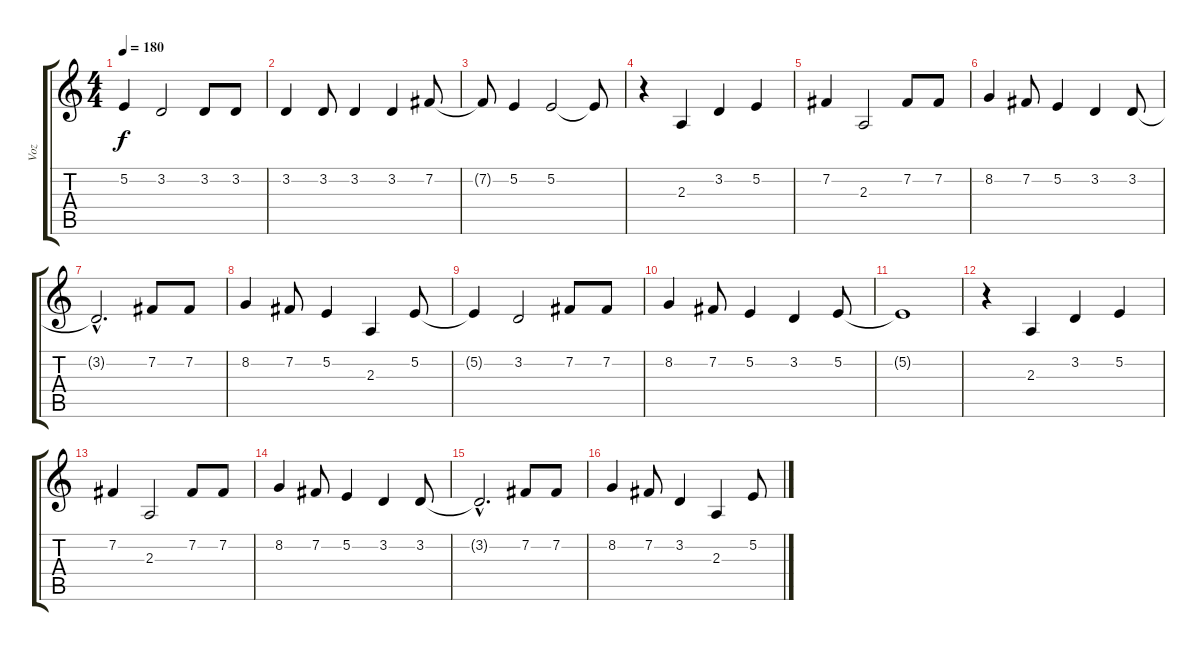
\track ("Voz" "Voz") {instrument lead6voice}
\staff {score tabs}
\tuning (E4 B3 G3 D3 A2 E2) {hide}
\ts (4 4)
\tempo 180
\clef g2
\ks c
5.2{t}.4{dy f} 3.2.2 3.2.8 3.2.8 |
3.2.4 3.2.8 3.2.4 3.2.4 7.2.8 |
7.2{t}.8 5.2.4 5.2.2 5.2{t}.8 |
r.4 2.3.4 3.2.4 5.2.4 |
7.2.4 2.3.2 7.2.8 7.2.8 |
8.2.4 7.2.8 5.2.4 3.2.4 3.2.8 |
3.2{hac t}.2{d} 7.2.8 7.2.8 |
8.2.4 7.2.8 5.2.4 2.3.4 5.2.8 |
5.2{t}.4 3.2.2 7.2.8 7.2.8 |
8.2.4 7.2.8 5.2.4 3.2.4 5.2.8 |
5.2{t}.1 |
r.4 2.3.4 3.2.4 5.2.4 |
7.2.4 2.3.2 7.2.8 7.2.8 |
8.2.4 7.2.8 5.2.4 3.2.4 3.2.8 |
3.2{hac t}.2{d} 7.2.8 7.2.8 |
8.2.4 7.2.8 3.2.4 2.3.4 5.2.8
